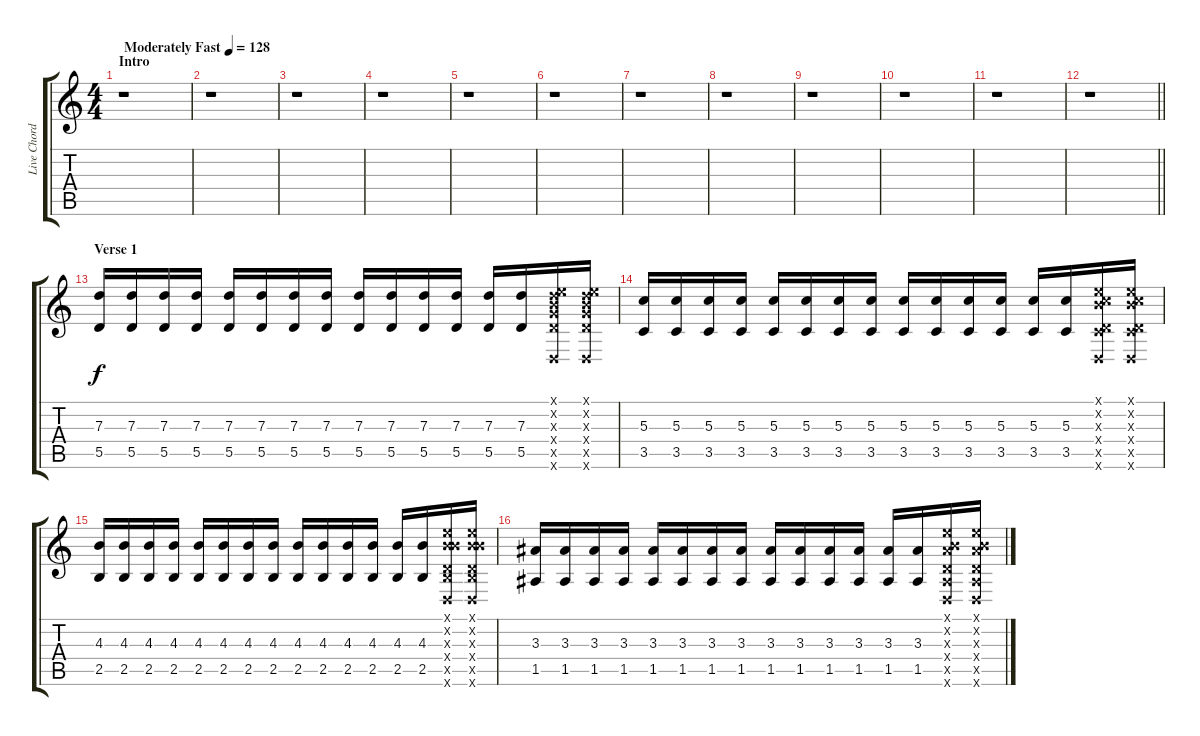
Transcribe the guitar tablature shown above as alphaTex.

\track ("Live Chords" "Live Chord") {mute instrument distortionguitar}
\staff {score tabs}
\tuning (E4 B3 G3 D3 A2 D2) {hide}
\ts (4 4)
\section ("" "Intro")
\tempo (128 "Moderately Fast")
\clef g2
\ks c
r.1{dy f instrument distortionguitar} |
r.1 |
r.1 |
r.1 |
r.1 |
r.1 |
r.1 |
r.1 |
r.1 |
r.1 |
r.1 |
\barLineRight lightlight
r.1 |
\section ("" "Verse 1")
(7.3 5.5).16 (7.3 5.5).16 (7.3 5.5).16 (7.3 5.5).16 (7.3 5.5).16 (7.3 5.5).16 (7.3 5.5).16 (7.3 5.5).16 (7.3 5.5).16 (7.3 5.5).16 (7.3 5.5).16 (7.3 5.5).16 (7.3 5.5).16 (7.3 5.5).16 (0.1{x} 0.2{x} 7.3{x} 5.4{x} 5.5{x} 0.6{x}).16 (0.1{x} 0.2{x} 7.3{x} 5.4{x} 5.5{x} 0.6{x}).16 |
(5.3 3.5).16 (5.3 3.5).16 (5.3 3.5).16 (5.3 3.5).16 (5.3 3.5).16 (5.3 3.5).16 (5.3 3.5).16 (5.3 3.5).16 (5.3 3.5).16 (5.3 3.5).16 (5.3 3.5).16 (5.3 3.5).16 (5.3 3.5).16 (5.3 3.5).16 (0.1{x} 0.2{x} 5.3{x} 0.4{x} 3.5{x} 0.6{x}).16 (0.1{x} 0.2{x} 5.3{x} 0.4{x} 3.5{x} 0.6{x}).16 |
(4.3 2.5).16 (4.3 2.5).16 (4.3 2.5).16 (4.3 2.5).16 (4.3 2.5).16 (4.3 2.5).16 (4.3 2.5).16 (4.3 2.5).16 (4.3 2.5).16 (4.3 2.5).16 (4.3 2.5).16 (4.3 2.5).16 (4.3 2.5).16 (4.3 2.5).16 (0.1{x} 0.2{x} 4.3{x} 0.4{x} 2.5{x} 0.6{x}).16 (0.1{x} 0.2{x} 4.3{x} 0.4{x} 2.5{x} 0.6{x}).16 |
(3.3 1.5).16 (3.3 1.5).16 (3.3 1.5).16 (3.3 1.5).16 (3.3 1.5).16 (3.3 1.5).16 (3.3 1.5).16 (3.3 1.5).16 (3.3 1.5).16 (3.3 1.5).16 (3.3 1.5).16 (3.3 1.5).16 (3.3 1.5).16 (3.3 1.5).16 (0.1{x} 0.2{x} 3.3{x} 0.4{x} 1.5{x} 0.6{x}).16 (0.1{x} 0.2{x} 3.3{x} 0.4{x} 1.5{x} 0.6{x}).16
